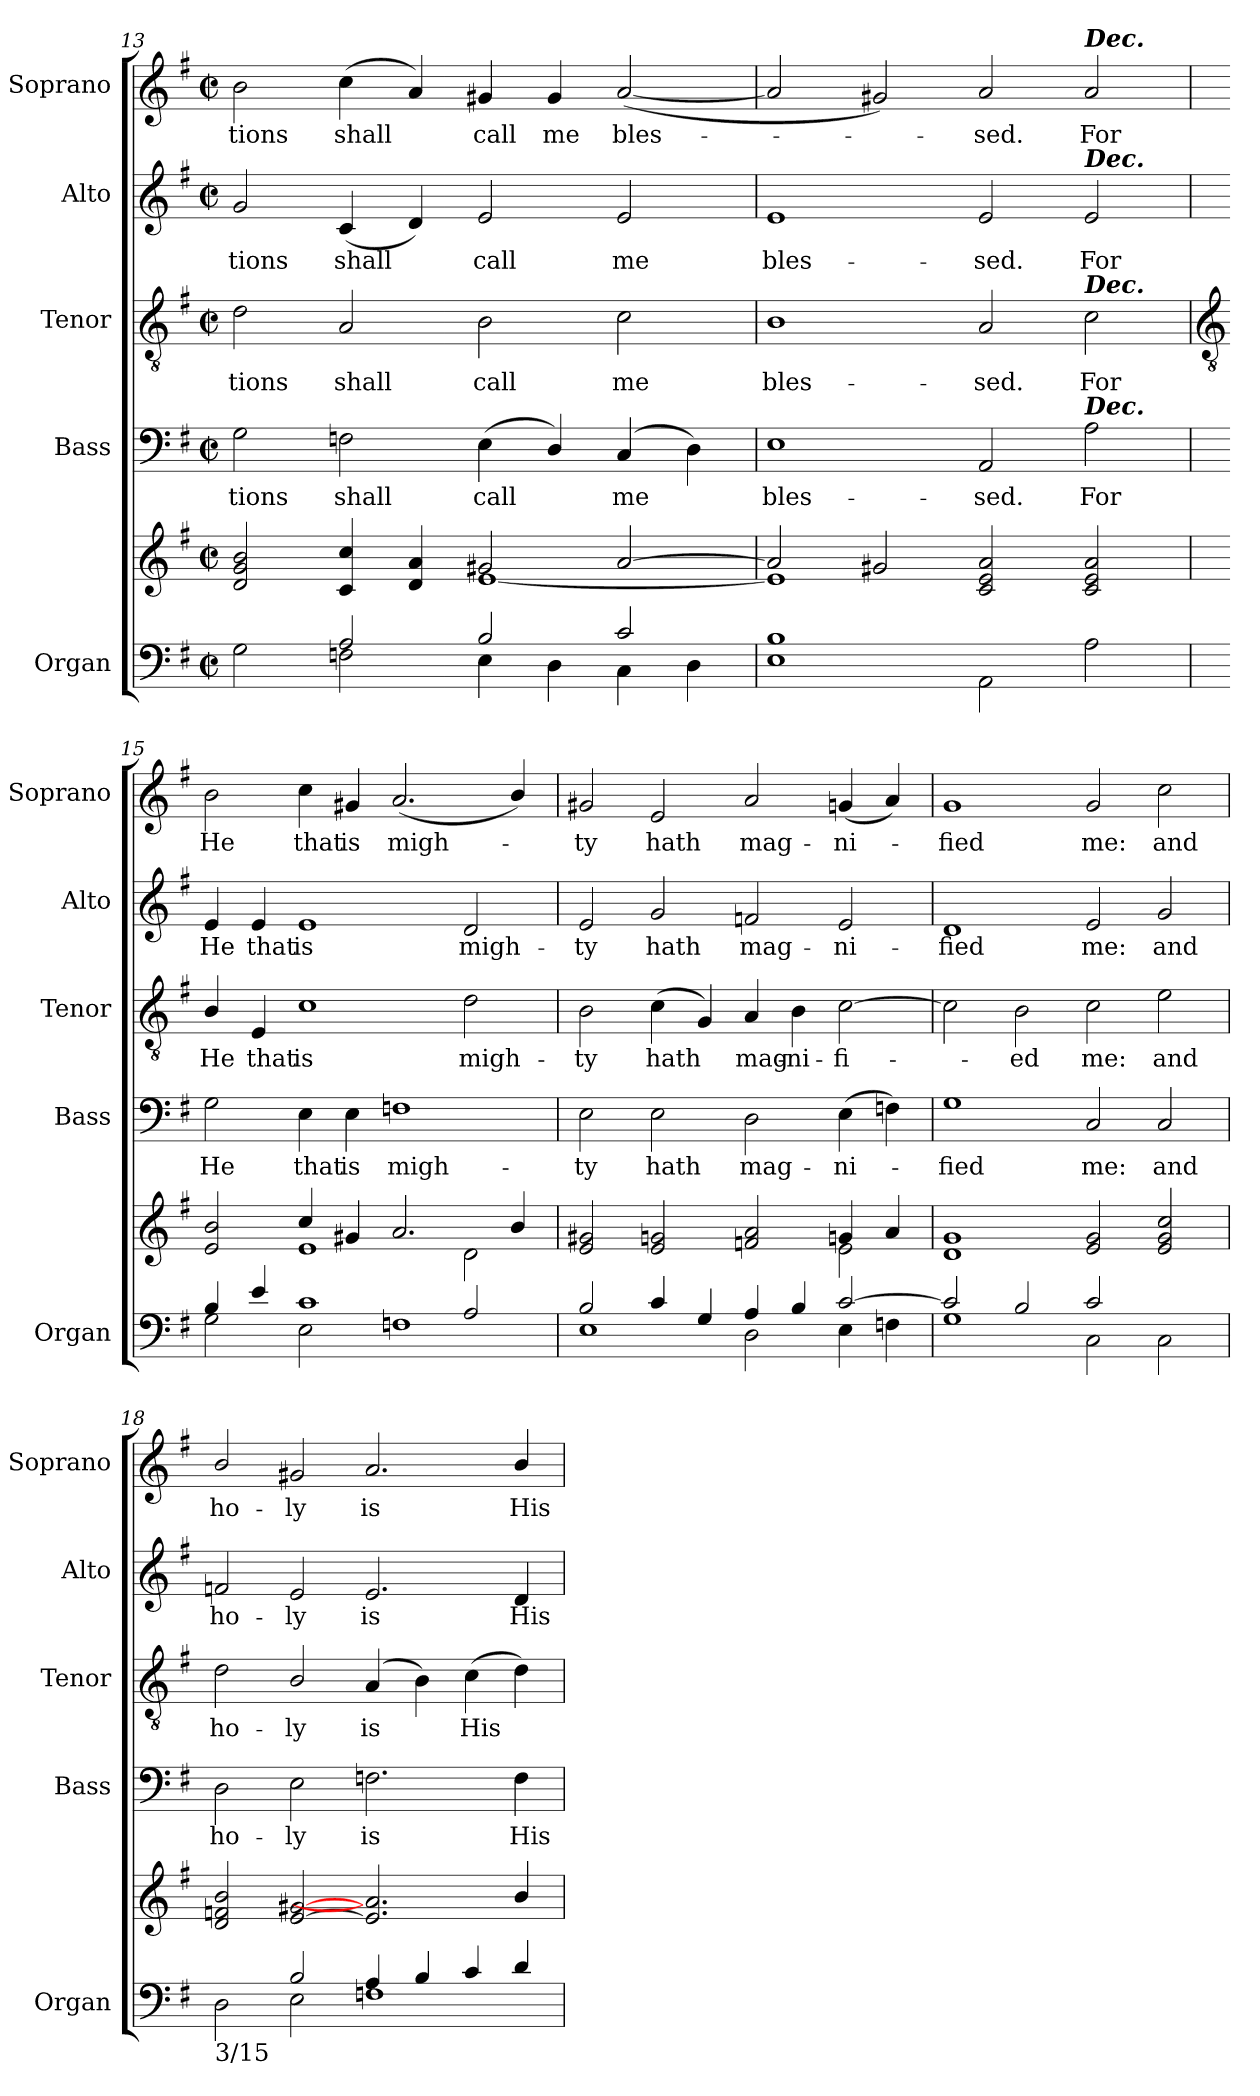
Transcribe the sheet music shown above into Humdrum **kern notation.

**kern	**kern	**kern	**text	**kern	**text	**kern	**text	**kern	**text
*part5	*part5	*part4	*part4	*part3	*part3	*part2	*part2	*part1	*part1
*staff6	*staff5	*staff4	*staff4	*staff3	*staff3	*staff2	*staff2	*staff1	*staff1
*I"Organ	*	*I"Bass	*	*I"Tenor	*	*I"Alto	*	*I"Soprano	*
*I'Organ	*	*I'Bass	*	*I'Tenor	*	*I'Alto	*	*I'Soprano	*
*clefF4	*clefG2	*clefF4	*	*clefGv2	*	*clefG2	*	*clefG2	*
*k[f#]	*k[f#]	*k[f#]	*	*k[f#]	*	*k[f#]	*	*k[f#]	*
*G:	*G:	*G:	*	*G:	*	*G:	*	*G:	*
*M4/2	*M4/2	*M4/2	*	*M4/2	*	*M4/2	*	*M4/2	*
*met(c|)	*met(c|)	*met(c|)	*	*met(c|)	*	*met(c|)	*	*met(c|)	*
=13	=13	=13	=13	=13	=13	=13	=13	=13	=13
*^	*^	*	*	*	*	*	*	*	*
!	!	!	!	!	!LO:LY:b	!	!LO:LY:b	!	!LO:LY:b	!	!LO:LY:b
2ryy	2G\	2d/ 2g/ 2b/	1ryy	2G	tions	2d	tions	2g	tions	2b	tions
!	!	!	!	!	!LO:LY:b	!	!LO:LY:b	!	!LO:LY:b	!	!LO:LY:b
2A/	2Fn\	4c/ 4cc/	.	2Fn	shall	2A	shall	(<4c	shall	(<4cc	shall
.	.	4d/ 4a/	.	.	.	.	.	4d)	.	4a)	.
!	!	!	!	!	!LO:LY:b	!	!LO:LY:b	!	!LO:LY:b	!	!LO:LY:b
2B/	4E\	2g#X/	[1e\	(<4E	call	2B	call	2e	call	4g#X	call
!	!	!	!	!	!	!	!	!	!	!	!LO:LY:b
.	4D\	.	.	4D/)	.	.	.	.	.	4g#	me
!	!	!	!	!	!LO:LY:b	!	!LO:LY:b	!	!LO:LY:b	!	!LO:LY:b
2c/	4C\	[2a/	.	(<4C	me	2c	me	2e	me	(<[2a	bles-
.	4D\	.	.	4D)	.	.	.	.	.	.	.
=14	=14	=14	=14	=14	=14	=14	=14	=14	=14	=14	=14
!	!	!	!	!	!LO:LY:b	!	!LO:LY:b	!	!LO:LY:b	!	!
1B/	1E\	2a/]	1e\]	1E	bles-	1B	bles-	1e	bles-	2a]	.
.	.	2g#X/	.	.	.	.	.	.	.	2g#X)	.
!	!	!	!	!	!LO:LY:b	!	!LO:LY:b	!	!LO:LY:b	!	!LO:LY:b
1ryy	2AA\	2c/ 2e/ 2a/	1ryy	2AA	-sed.	2A	-sed.	2e	-sed.	2a	sed.
!	!	!	!	!	!	!	!	!	!	!LO:TX:a:Bi:t=Dec.	!
!	!	!	!	!	!	!	!	!LO:TX:a:Bi:t=Dec.	!	!	!
!	!	!	!	!	!	!LO:TX:a:Bi:t=Dec.	!	!	!	!	!
!	!	!	!	!LO:TX:a:Bi:t=Dec.	!	!	!	!	!	!	!
!	!	!	!	!	!LO:LY:b	!	!LO:LY:b	!	!LO:LY:b	!	!LO:LY:b
.	2A\	2c/ 2e/ 2a/	.	2A	For	2c	For	2e	For	2a	For
!!LO:LB:g=z
=15	=15	=15	=15	=15	=15	=15	=15	=15	=15	=15	=15
*	*	*	*	*	*	*clefGv2	*	*	*	*	*
!	!	!	!	!	!LO:LY:b	!	!LO:LY:b	!	!LO:LY:b	!	!LO:LY:b
4B/	2G\	2e/ 2b/	2ryy	2G	He	4B/	He	4e	He	2b	He
!	!	!	!	!	!	!	!LO:LY:b	!	!LO:LY:b	!	!
4e/	.	.	.	.	.	4E	that	4e	that	.	.
!	!	!	!	!	!LO:LY:b	!	!LO:LY:b	!	!LO:LY:b	!	!LO:LY:b
1c/	2E\	4cc/	1e\	4E	that	1c	is	1e	is	4cc	that
!	!	!	!	!	!LO:LY:b	!	!	!	!	!	!LO:LY:b
.	.	4g#X/	.	4E	is	.	.	.	.	4g#X	is
!	!	!	!	!	!LO:LY:b	!	!	!	!	!	!LO:LY:b
.	1Fn\	2.a/	.	1Fn	migh-	.	.	.	.	(<2.a	migh-
!	!	!	!	!	!	!	!LO:LY:b	!	!LO:LY:b	!	!
2A/	.	.	2d\	.	.	2d	migh-	2d	migh-	.	.
.	.	4b/	.	.	.	.	.	.	.	4b/)	.
=16	=16	=16	=16	=16	=16	=16	=16	=16	=16	=16	=16
!	!	!	!	!	!LO:LY:b	!	!LO:LY:b	!	!LO:LY:b	!	!LO:LY:b
2B/	1E\	2e/ 2g#X/	1.ryy	2E	-ty	2B	-ty	2e	-ty	2g#X	ty
!	!	!	!	!	!LO:LY:b	!	!LO:LY:b	!	!LO:LY:b	!	!LO:LY:b
4c/	.	2e/ 2gn/	.	2E	hath	(<4c	hath	2g	hath	2e	hath
4G/	.	.	.	.	.	4G)	.	.	.	.	.
!	!	!	!	!	!LO:LY:b	!	!LO:LY:b	!	!LO:LY:b	!	!LO:LY:b
4A/	2D\	2fn/ 2a/	.	2D	mag-	4A	mag-	2fn	mag-	2a	mag-
!	!	!	!	!	!	!	!LO:LY:b	!	!	!	!
4B/	.	.	.	.	.	4B	-ni-	.	.	.	.
!	!	!	!	!	!LO:LY:b	!	!LO:LY:b	!	!LO:LY:b	!	!LO:LY:b
[2c/	4E\	4gn/	2e\	(>4E	-ni-	[2c	-fi-	2e	-ni-	(<4gn	-ni-
.	4Fn\	4a/	.	4Fn)	.	.	.	.	.	4a)	.
=17	=17	=17	=17	=17	=17	=17	=17	=17	=17	=17	=17
!	!	!	!	!	!LO:LY:b	!	!	!	!LO:LY:b	!	!LO:LY:b
2c/]	1G\	1d/ 1g/	0ryy	1G	fied	2c]	.	1d	-fied	1g	fied
!	!	!	!	!	!	!	!LO:LY:b	!	!	!	!
2B/	.	.	.	.	.	2B	ed	.	.	.	.
!	!	!	!	!	!LO:LY:b	!	!LO:LY:b	!	!LO:LY:b	!	!LO:LY:b
2c/	2C\	2e/ 2g/	.	2C	me:	2c	me:	2e	me:	2g	me:
!	!	!	!	!	!LO:LY:b	!	!LO:LY:b	!	!LO:LY:b	!	!LO:LY:b
2ryy	2C\	2e/ 2g/ 2cc/	.	2C	and	2e	and	2g	and	2cc	and
=18	=18	=18	=18	=18	=18	=18	=18	=18	=18	=18	=18
!LO:TX:b:t=3/15	!	!	!	!	!	!	!	!	!	!	!
!	!	!	!	!	!LO:LY:b	!	!LO:LY:b	!	!LO:LY:b	!	!LO:LY:b
2ryy	2D\	2d/ 2fn/ 2b/	0ryy	2D	ho-	2d	ho-	2fn	ho-	2b/	ho-
!	!	!	!	!	!LO:LY:b	!	!LO:LY:b	!	!LO:LY:b	!	!LO:LY:b
2B/	2E\	[2e/ [2g#X/	.	2E	-ly	2B/	-ly	2e	-ly	2g#X	-ly
!	!	!	!	!	!LO:LY:b	!	!LO:LY:b	!	!LO:LY:b	!	!LO:LY:b
4A/	1Fn\	2.e/] 2.a/]	.	2.Fn	is	(<4A	is	2.e	is	2.a	is
4B/	.	.	.	.	.	4B)	.	.	.	.	.
!	!	!	!	!	!	!	!LO:LY:b	!	!	!	!
4c/	.	.	.	.	.	(>4c	His	.	.	.	.
!	!	!	!	!	!LO:LY:b	!	!	!	!LO:LY:b	!	!LO:LY:b
4d/	.	4b/	.	4F	His	4d)	.	4d	His	4b/	His
*v	*v	*	*	*	*	*	*	*	*	*	*
*	*v	*v	*	*	*	*	*	*	*	*
=	=	=	=	=	=	=	=	=	=
*-	*-	*-	*-	*-	*-	*-	*-	*-	*-
